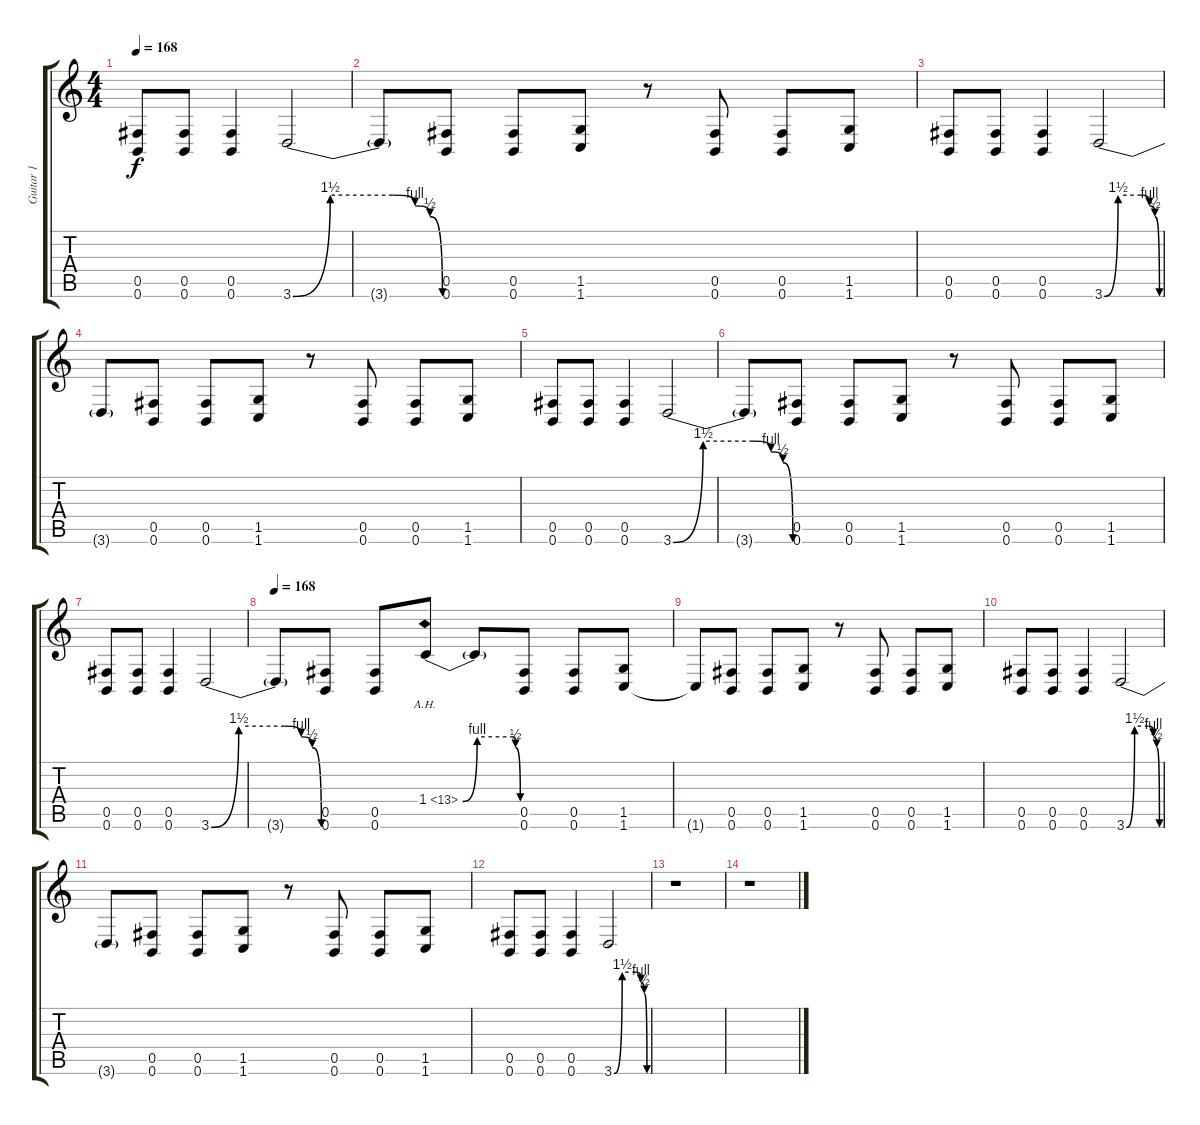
\track ("Guitar 1" "Guitar 1") {instrument overdrivenguitar}
\staff {score tabs}
\tuning (Db4 Ab3 E3 B2 Gb2 B1) {hide}
\ts (4 4)
\tempo 168
\clef g2
\ks c
(0.5 0.6).8{dy f} (0.5 0.6).8 (0.5 0.6).4 3.6{be (custom 0 0 15 6 40 6 49 4 55 2 60 0)}.2 |
3.6{t}.8 (0.5 0.6).8 (0.5 0.6).8 (1.5 1.6).8 r.8 (0.5 0.6).8 (0.5 0.6).8 (1.5 1.6).8 |
(0.5 0.6).8 (0.5 0.6).8 (0.5 0.6).4 3.6{be (custom 0 0 15 6 40 6 49 4 55 2 60 0)}.2 |
3.6{t}.8 (0.5 0.6).8 (0.5 0.6).8 (1.5 1.6).8 r.8 (0.5 0.6).8 (0.5 0.6).8 (1.5 1.6).8 |
(0.5 0.6).8 (0.5 0.6).8 (0.5 0.6).4 3.6{be (custom 0 0 15 6 40 6 49 4 55 2 60 0)}.2 |
3.6{t}.8 (0.5 0.6).8 (0.5 0.6).8 (1.5 1.6).8 r.8 (0.5 0.6).8 (0.5 0.6).8 (1.5 1.6).8 |
(0.5 0.6).8 (0.5 0.6).8 (0.5 0.6).4 3.6{be (custom 0 0 15 6 40 6 49 4 55 2 60 0)}.2 |
\tempo 168
3.6{t}.8 (0.5 0.6).8 (0.5 0.6).8 1.4{be (custom 0 0 15 4 53 4 55 2 60 0) ah 12}.8 1.4{t}.8 (0.5 0.6).8 (0.5 0.6).8 (1.5 1.6).8 |
1.6{t}.8 (0.5 0.6).8 (0.5 0.6).8 (1.5 1.6).8 r.8 (0.5 0.6).8 (0.5 0.6).8 (1.5 1.6).8 |
(0.5 0.6).8 (0.5 0.6).8 (0.5 0.6).4 3.6{be (custom 0 0 15 6 40 6 49 4 55 2 60 0)}.2 |
3.6{t}.8 (0.5 0.6).8 (0.5 0.6).8 (1.5 1.6).8 r.8 (0.5 0.6).8 (0.5 0.6).8 (1.5 1.6).8 |
(0.5 0.6).8 (0.5 0.6).8 (0.5 0.6).4 3.6{be (custom 0 0 15 6 40 6 49 4 55 2 60 0)}.2 |
r.1 |
r.1
